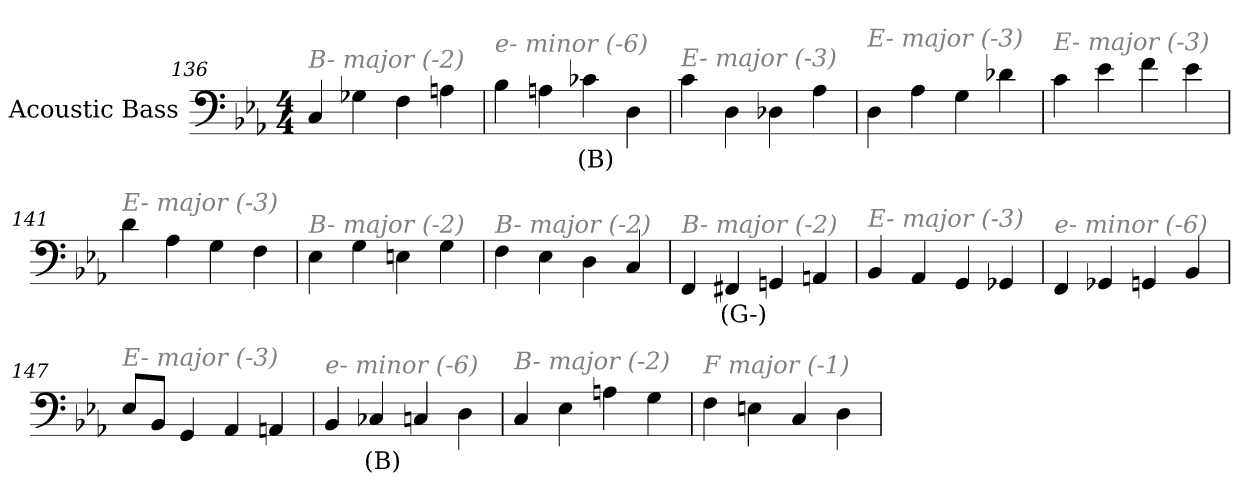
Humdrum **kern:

**kern	**text
*part1	*part1
*staff1	*staff1
*I"Acoustic Bass	*
*clefF4	*
*ITrd7c12	*
*k[b-e-a-]	*
*E-:	*
*M4/4	*
=136	=136
!LO:TX:i:color=#808080:t=B- major (-2)	!
4CC	.
4GG-X	.
4FF	.
4AAn	.
=137	=137
!LO:TX:i:color=#808080:t=e- minor (-6)	!
4BB-	.
4AAn	.
4C-Xi	(B)
4DD	.
=138	=138
!LO:TX:i:color=#808080:t=E- major (-3)	!
4C	.
4DD	.
4DD-X	.
4AA-	.
=139	=139
!LO:TX:i:color=#808080:t=E- major (-3)	!
4DD	.
4AA-	.
4GG	.
4D-X	.
=140	=140
!LO:TX:i:color=#808080:t=E- major (-3)	!
4C	.
4E-	.
4F	.
4E-	.
=141	=141
!LO:TX:i:color=#808080:t=E- major (-3)	!
4D	.
4AA-	.
4GG	.
4FF	.
=142	=142
!LO:TX:i:color=#808080:t=B- major (-2)	!
4EE-	.
4GG	.
4EEn	.
4GG	.
=143	=143
!LO:TX:i:color=#808080:t=B- major (-2)	!
4FF	.
4EE-	.
4DD	.
4CC	.
=144	=144
!LO:TX:i:color=#808080:t=B- major (-2)	!
4FFF	.
4FFF#Xi	(G-)
4GGGn	.
4AAAn	.
=145	=145
!LO:TX:i:color=#808080:t=E- major (-3)	!
4BBB-	.
4AAA-	.
4GGG	.
4GGG-X	.
=146	=146
!LO:TX:i:color=#808080:t=e- minor (-6)	!
4FFF	.
4GGG-X	.
4GGGn	.
4BBB-	.
=147	=147
!LO:TX:i:color=#808080:t=E- major (-3)	!
8EE-L	.
8BBB-J	.
4GGG	.
4AAA-	.
4AAAn	.
=148	=148
!LO:TX:i:color=#808080:t=e- minor (-6)	!
4BBB-	.
4CC-Xi	(B)
4CC	.
4DD	.
=149	=149
!LO:TX:i:color=#808080:t=B- major (-2)	!
4CC	.
4EE-	.
4AAn	.
4GG	.
=150	=150
!LO:TX:i:color=#808080:t=F major (-1)	!
4FF	.
4EEn	.
4CC	.
4DD	.
=	=
*-	*-
